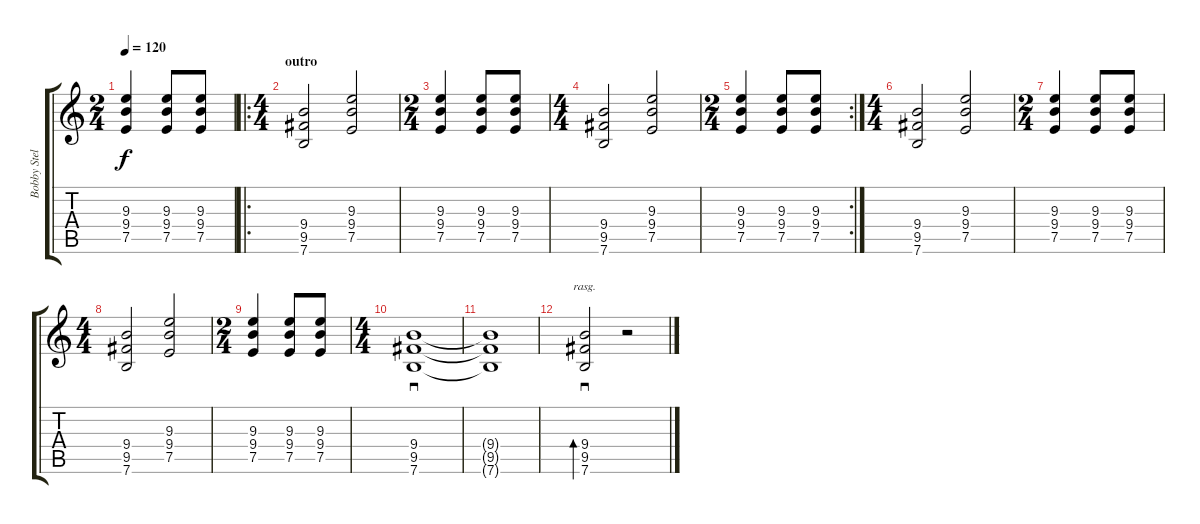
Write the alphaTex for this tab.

\track ("Bobby Stelee" "Bobby Stel") {instrument overdrivenguitar}
\staff {score tabs}
\tuning (E4 B3 G3 D3 A2 E2) {hide}
\ts (2 4)
\tempo 120
\clef g2
\ks c
(9.3 9.4 7.5).4{dy f} (9.3 9.4 7.5).8 (9.3 9.4 7.5).8 |
\ro
\ts (4 4)
\section ("" "outro")
(9.4 9.5 7.6).2 (9.3 9.4 7.5).2 |
\ts (2 4)
(9.3 9.4 7.5).4 (9.3 9.4 7.5).8 (9.3 9.4 7.5).8 |
\ts (4 4)
(9.4 9.5 7.6).2 (9.3 9.4 7.5).2 |
\rc 2
\ts (2 4)
(9.3 9.4 7.5).4 (9.3 9.4 7.5).8 (9.3 9.4 7.5).8 |
\ts (4 4)
(9.4 9.5 7.6).2 (9.3 9.4 7.5).2 |
\ts (2 4)
(9.3 9.4 7.5).4 (9.3 9.4 7.5).8 (9.3 9.4 7.5).8 |
\ts (4 4)
(9.4 9.5 7.6).2 (9.3 9.4 7.5).2 |
\ts (2 4)
(9.3 9.4 7.5).4 (9.3 9.4 7.5).8 (9.3 9.4 7.5).8 |
\ts (4 4)
(9.4 9.5 7.6).1{sd} |
(9.4{t} 9.5{t} 7.6{t}).1 |
(9.4 9.5 7.6).2{sd bd 120 rasg ii} r.2
